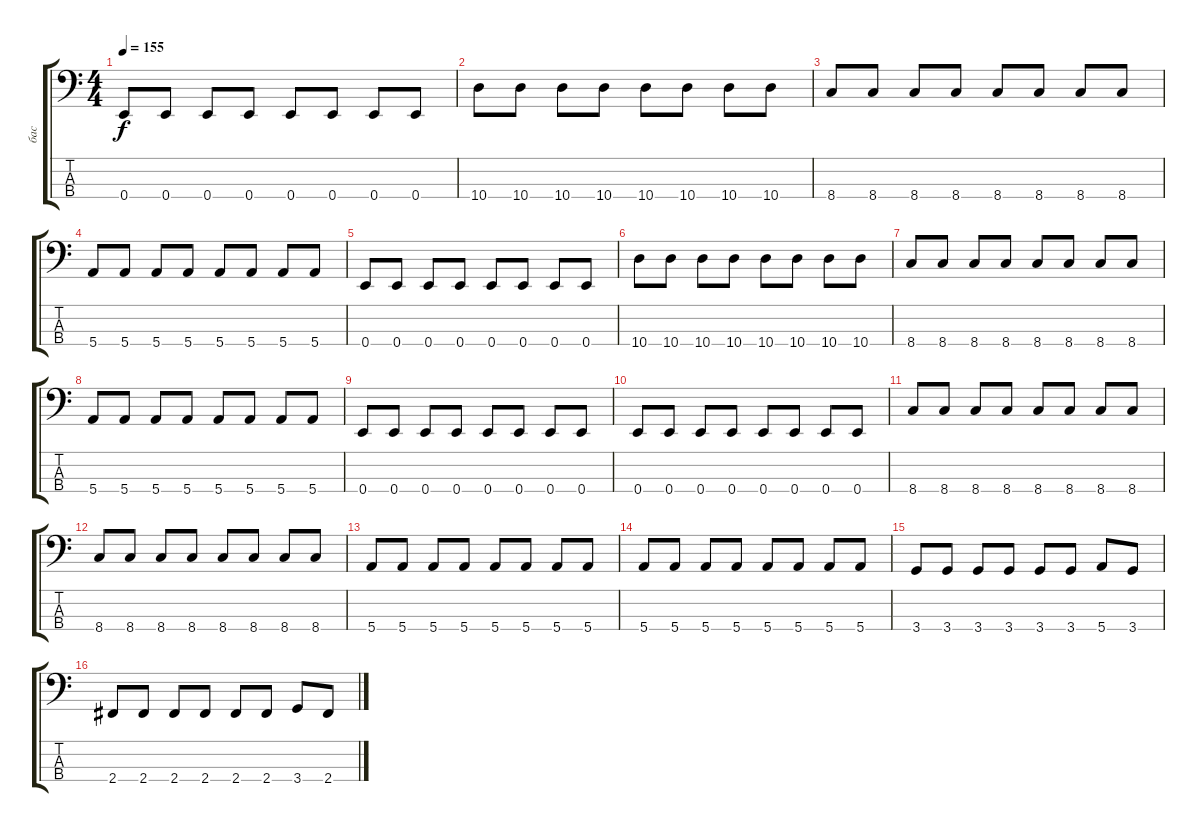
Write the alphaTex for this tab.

\track ("бас" "бас") {instrument electricbassfinger}
\staff {score tabs}
\tuning (G2 D2 A1 E1) {hide}
\ts (4 4)
\tempo 155
\clef f4
\ks c
0.4.8{dy f} 0.4.8 0.4.8 0.4.8 0.4.8 0.4.8 0.4.8 0.4.8 |
10.4.8 10.4.8 10.4.8 10.4.8 10.4.8 10.4.8 10.4.8 10.4.8 |
8.4.8 8.4.8 8.4.8 8.4.8 8.4.8 8.4.8 8.4.8 8.4.8 |
5.4.8 5.4.8 5.4.8 5.4.8 5.4.8 5.4.8 5.4.8 5.4.8 |
0.4.8 0.4.8 0.4.8 0.4.8 0.4.8 0.4.8 0.4.8 0.4.8 |
10.4.8 10.4.8 10.4.8 10.4.8 10.4.8 10.4.8 10.4.8 10.4.8 |
8.4.8 8.4.8 8.4.8 8.4.8 8.4.8 8.4.8 8.4.8 8.4.8 |
5.4.8 5.4.8 5.4.8 5.4.8 5.4.8 5.4.8 5.4.8 5.4.8 |
0.4.8 0.4.8 0.4.8 0.4.8 0.4.8 0.4.8 0.4.8 0.4.8 |
0.4.8 0.4.8 0.4.8 0.4.8 0.4.8 0.4.8 0.4.8 0.4.8 |
8.4.8 8.4.8 8.4.8 8.4.8 8.4.8 8.4.8 8.4.8 8.4.8 |
8.4.8 8.4.8 8.4.8 8.4.8 8.4.8 8.4.8 8.4.8 8.4.8 |
5.4.8 5.4.8 5.4.8 5.4.8 5.4.8 5.4.8 5.4.8 5.4.8 |
5.4.8 5.4.8 5.4.8 5.4.8 5.4.8 5.4.8 5.4.8 5.4.8 |
3.4.8 3.4.8 3.4.8 3.4.8 3.4.8 3.4.8 5.4.8 3.4.8 |
2.4.8 2.4.8 2.4.8 2.4.8 2.4.8 2.4.8 3.4.8 2.4.8
